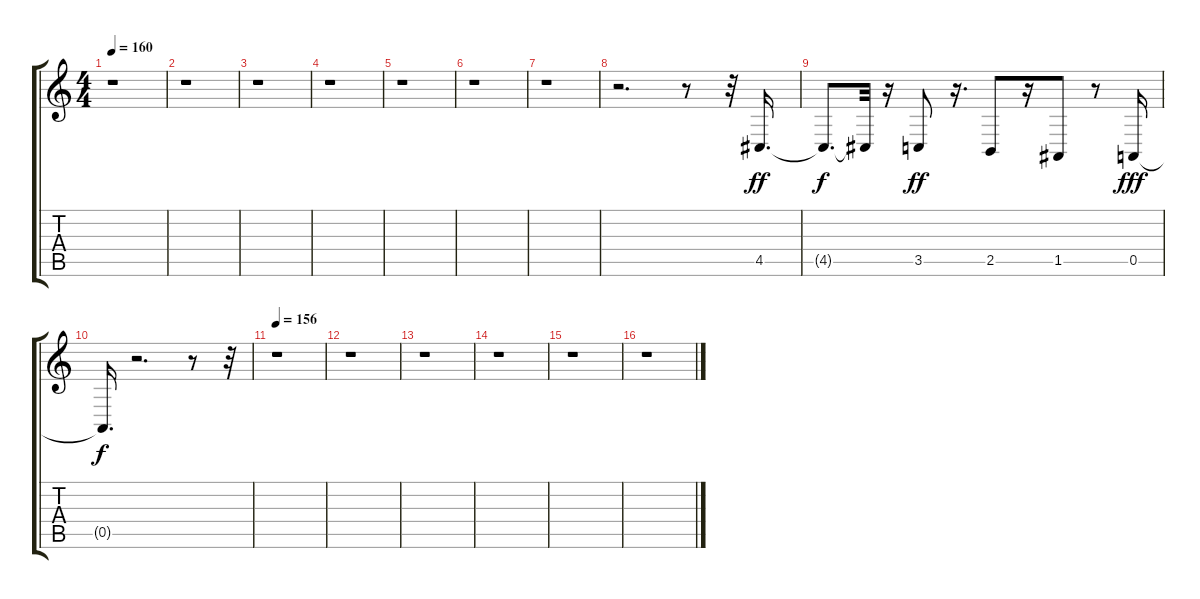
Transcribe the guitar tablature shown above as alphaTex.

\track "" {instrument baritonesax}
\staff {score tabs}
\tuning (E4 B3 G3 D3 A2 E2) {hide}
\ts (4 4)
\tempo 160
\clef g2
\ks c
r.1{dy f} |
r.1 |
r.1 |
r.1 |
r.1 |
r.1 |
r.1 |
r.2{d} r.8 r.32 4.5.16{d dy ff} |
4.5{t}.8{d dy f} 4.5{t}.32 r.16 3.5.8{dy ff} r.16{d} 2.5.8 r.16 1.5.8 r.8 0.5.16{dy fff} |
0.5{t}.16{d dy f} r.2{d} r.8 r.32 |
\tempo 156
r.1 |
r.1 |
r.1 |
r.1 |
r.1 |
r.1
